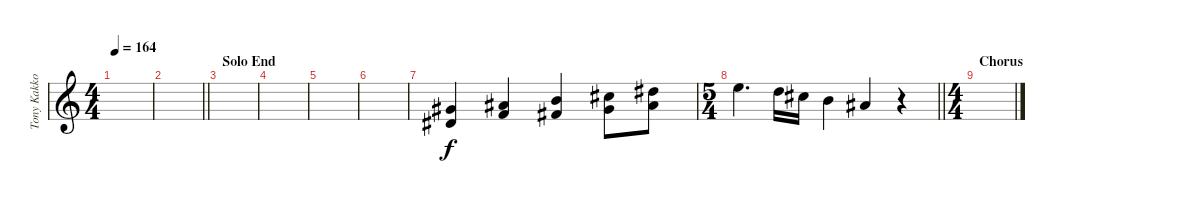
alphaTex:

\track ("Tony Kakko" "Tony Kakko") {instrument synthstrings1}
\staff {score}
\tuning (E4 B3 G3 D3 A2 E2) {hide}
\ts (4 4)
\tempo 164
\clef g2
\ks c
|
\barLineRight lightlight
|
\section ("" "Solo End")
|
|
|
|
(9.2 8.3).4 (11.2 10.3).4 (12.2 11.3).4 (9.1 9.2).8 (11.1 11.2).8 |
\ts (5 4)
\barLineRight lightlight
12.1.4{d} 10.1.16 9.1.16 7.1.4 6.1.4 r.4 |
\ts (4 4)
\section ("" "Chorus")
